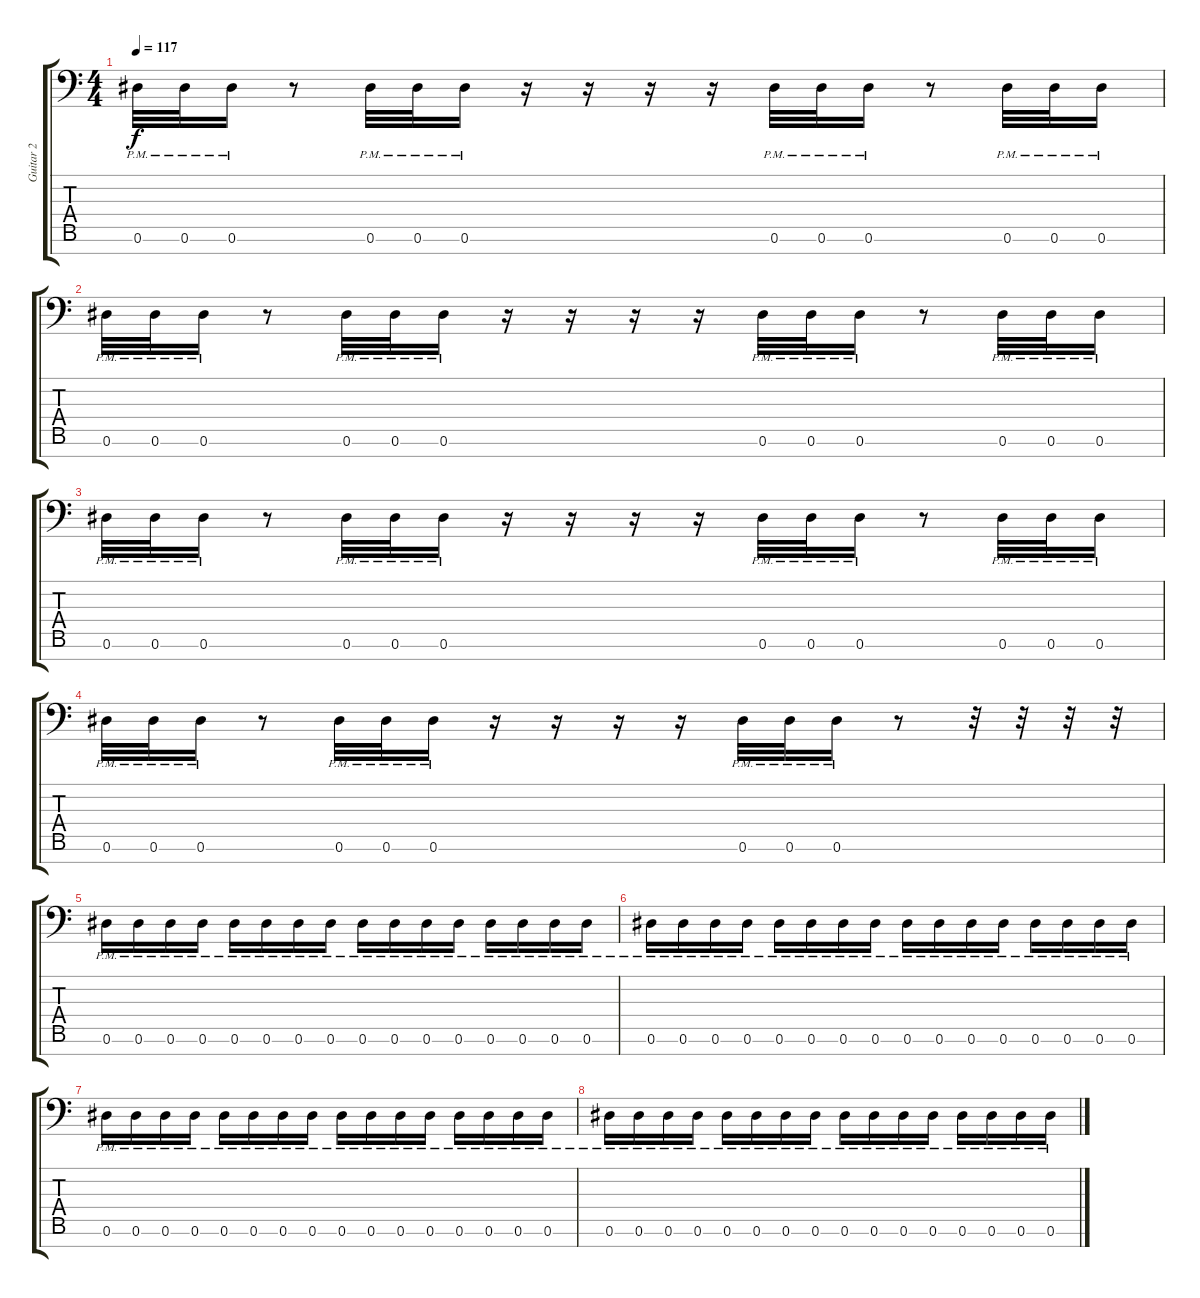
\track ("Guitar 2" "Guitar 2") {instrument distortionguitar}
\staff {score tabs}
\tuning (Eb4 Bb3 Gb3 Db3 Ab2 Eb2 Bb1) {hide}
\ts (4 4)
\tempo 117
\clef f4
\ks c
0.6{pm}.32{dy f} 0.6{pm}.32 0.6{pm}.16 r.8 0.6{pm}.32 0.6{pm}.32 0.6{pm}.16 r.16 r.16 r.16 r.16 0.6{pm}.32 0.6{pm}.32 0.6{pm}.16 r.8 0.6{pm}.32 0.6{pm}.32 0.6{pm}.16 |
0.6{pm}.32 0.6{pm}.32 0.6{pm}.16 r.8 0.6{pm}.32 0.6{pm}.32 0.6{pm}.16 r.16 r.16 r.16 r.16 0.6{pm}.32 0.6{pm}.32 0.6{pm}.16 r.8 0.6{pm}.32 0.6{pm}.32 0.6{pm}.16 |
0.6{pm}.32 0.6{pm}.32 0.6{pm}.16 r.8 0.6{pm}.32 0.6{pm}.32 0.6{pm}.16 r.16 r.16 r.16 r.16 0.6{pm}.32 0.6{pm}.32 0.6{pm}.16 r.8 0.6{pm}.32 0.6{pm}.32 0.6{pm}.16 |
0.6{pm}.32 0.6{pm}.32 0.6{pm}.16 r.8 0.6{pm}.32 0.6{pm}.32 0.6{pm}.16 r.16 r.16 r.16 r.16 0.6{pm}.32 0.6{pm}.32 0.6{pm}.16 r.8 r.32 r.32 r.32 r.32 |
0.6{pm}.16 0.6{pm}.16 0.6{pm}.16 0.6{pm}.16 0.6{pm}.16 0.6{pm}.16 0.6{pm}.16 0.6{pm}.16 0.6{pm}.16 0.6{pm}.16 0.6{pm}.16 0.6{pm}.16 0.6{pm}.16 0.6{pm}.16 0.6{pm}.16 0.6{pm}.16 |
0.6{pm}.16 0.6{pm}.16 0.6{pm}.16 0.6{pm}.16 0.6{pm}.16 0.6{pm}.16 0.6{pm}.16 0.6{pm}.16 0.6{pm}.16 0.6{pm}.16 0.6{pm}.16 0.6{pm}.16 0.6{pm}.16 0.6{pm}.16 0.6{pm}.16 0.6{pm}.16 |
0.6{pm}.16 0.6{pm}.16 0.6{pm}.16 0.6{pm}.16 0.6{pm}.16 0.6{pm}.16 0.6{pm}.16 0.6{pm}.16 0.6{pm}.16 0.6{pm}.16 0.6{pm}.16 0.6{pm}.16 0.6{pm}.16 0.6{pm}.16 0.6{pm}.16 0.6{pm}.16 |
0.6{pm}.16 0.6{pm}.16 0.6{pm}.16 0.6{pm}.16 0.6{pm}.16 0.6{pm}.16 0.6{pm}.16 0.6{pm}.16 0.6{pm}.16 0.6{pm}.16 0.6{pm}.16 0.6{pm}.16 0.6{pm}.16 0.6{pm}.16 0.6{pm}.16 0.6{pm}.16
